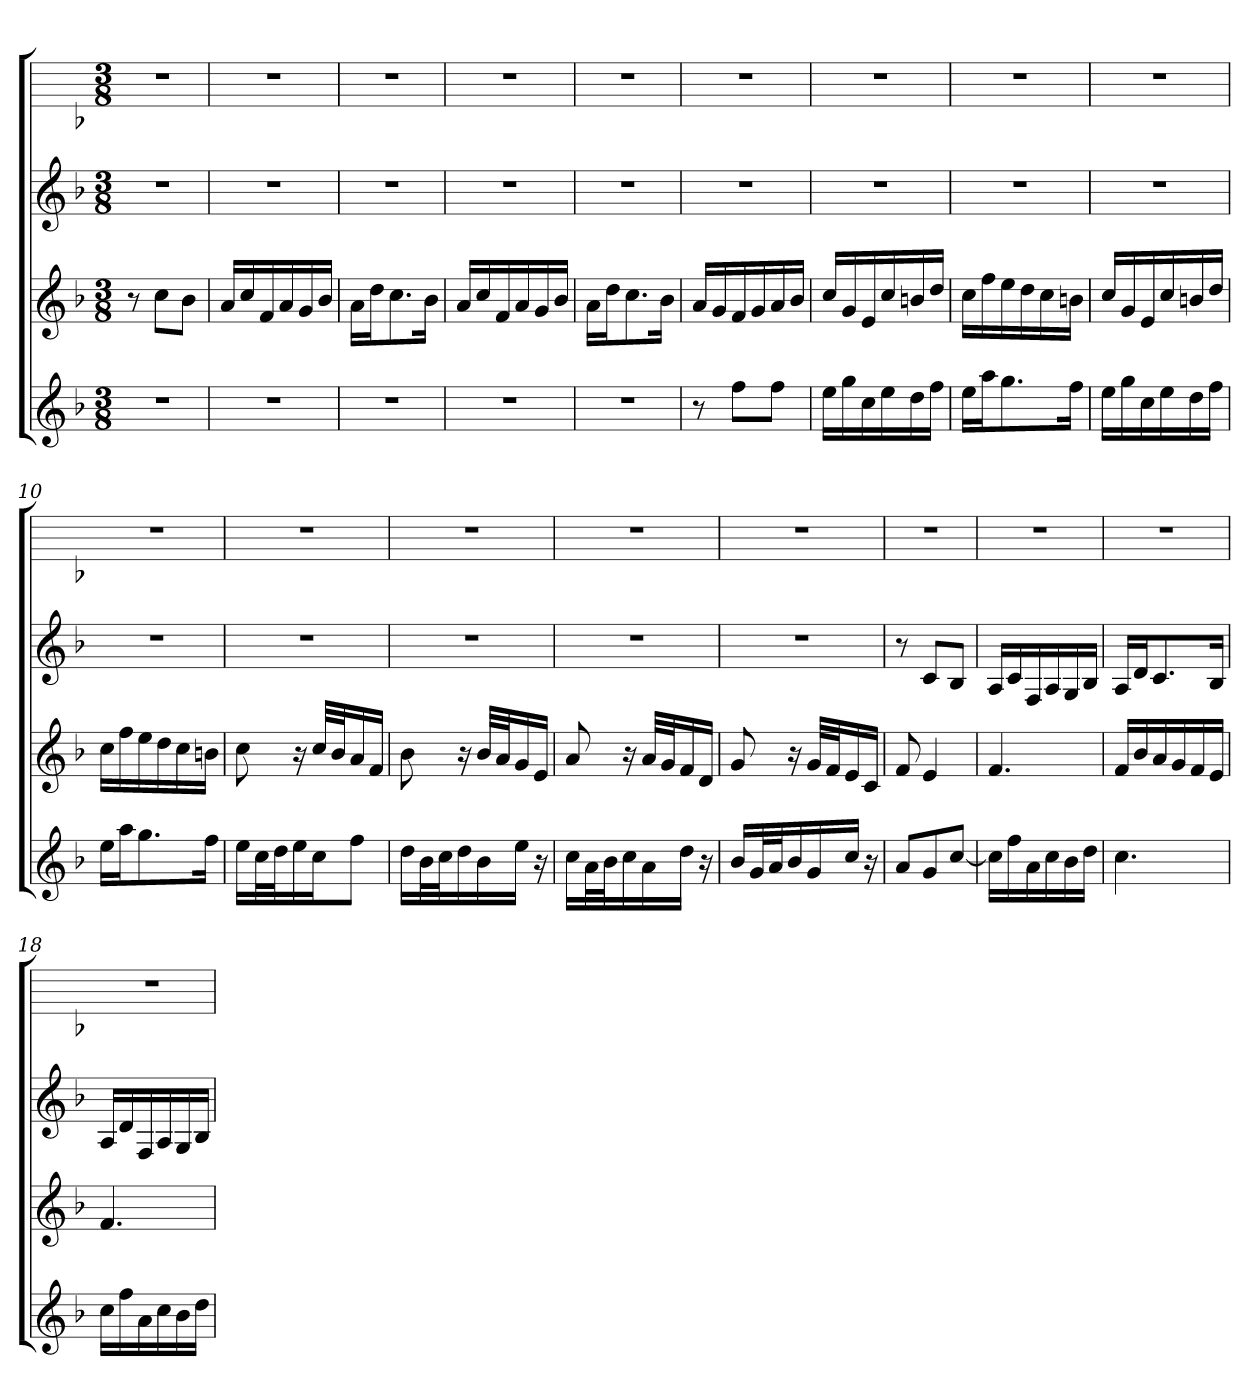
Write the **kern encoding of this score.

**kern	**kern	**kern	**kern
*part4	*part3	*part2	*part1
*staff4	*staff3	*staff2	*staff1
*k[b-]	*k[b-]	*k[b-]	*k[b-]
*M3/8	*M3/8	*M3/8	*M3/8
*MM60	*MM60	*MM60	*MM60
=1	=1	=1	=1
4.r	8r	4.r	4.r
.	8ccL	.	.
.	8b-J	.	.
=2	=2	=2	=2
4.r	16aLL	4.r	4.r
.	16cc	.	.
.	16f	.	.
.	16a	.	.
.	16g	.	.
.	16b-JJ	.	.
=3	=3	=3	=3
4.r	16aLL	4.r	4.r
.	16ddJ	.	.
.	8.cc	.	.
.	16b-Jk	.	.
=4	=4	=4	=4
4.r	16aLL	4.r	4.r
.	16cc	.	.
.	16f	.	.
.	16a	.	.
.	16g	.	.
.	16b-JJ	.	.
=5	=5	=5	=5
4.r	16aLL	4.r	4.r
.	16ddJ	.	.
.	8.cc	.	.
.	16b-Jk	.	.
=6	=6	=6	=6
8r	16aLL	4.r	4.r
.	16g	.	.
8ffL	16f	.	.
.	16g	.	.
8ffJ	16a	.	.
.	16b-JJ	.	.
=7	=7	=7	=7
16eeLL	16ccLL	4.r	4.r
16gg	16g	.	.
16cc	16e	.	.
16ee	16cc	.	.
16dd	16bn	.	.
16ffJJ	16ddJJ	.	.
=8	=8	=8	=8
16eeLL	16ccLL	4.r	4.r
16aaJ	16ff	.	.
8.gg	16ee	.	.
.	16dd	.	.
.	16cc	.	.
16ffJk	16bnJJ	.	.
=9	=9	=9	=9
16eeLL	16ccLL	4.r	4.r
16gg	16g	.	.
16cc	16e	.	.
16ee	16cc	.	.
16dd	16bn	.	.
16ffJJ	16ddJJ	.	.
=10	=10	=10	=10
16eeLL	16ccLL	4.r	4.r
16aaJ	16ff	.	.
8.gg	16ee	.	.
.	16dd	.	.
.	16cc	.	.
16ffJk	16bnJJ	.	.
=11	=11	=11	=11
16eeLL	8cc	4.r	4.r
32ccL	.	.	.
32ddJ	.	.	.
16ee	16r	.	.
16ccJ	32ccLLL	.	.
.	32b-J	.	.
8ffJ	16a	.	.
.	16fJJ	.	.
=12	=12	=12	=12
16ddLL	8b-	4.r	4.r
32b-L	.	.	.
32ccJ	.	.	.
16dd	16r	.	.
16b-	32b-LLL	.	.
.	32aJ	.	.
16eeJJ	16g	.	.
16r	16eJJ	.	.
=13	=13	=13	=13
16ccLL	8a	4.r	4.r
32aL	.	.	.
32b-J	.	.	.
16cc	16r	.	.
16a	32aLLL	.	.
.	32gJ	.	.
16ddJJ	16f	.	.
16r	16dJJ	.	.
=14	=14	=14	=14
16b-LL	8g	4.r	4.r
32gL	.	.	.
32aJ	.	.	.
16b-	16r	.	.
16g	32gLLL	.	.
.	32fJ	.	.
16ccJJ	16e	.	.
16r	16cJJ	.	.
=15	=15	=15	=15
8aL	8f	8r	4.r
8g	4e	8cL	.
[8ccJ	.	8B-J	.
=16	=16	=16	=16
16ccLL]	4.f	16ALL	4.r
16ff	.	16c	.
16a	.	16F	.
16cc	.	16A	.
16b-	.	16G	.
16ddJJ	.	16B-JJ	.
=17	=17	=17	=17
4.cc	16fLL	16ALL	4.r
.	16b-	16dJ	.
.	16a	8.c	.
.	16g	.	.
.	16f	.	.
.	16eJJ	16B-Jk	.
=18	=18	=18	=18
16ccLL	4.f	16ALL	4.r
16ff	.	16d	.
16a	.	16F	.
16cc	.	16A	.
16b-	.	16G	.
16ddJJ	.	16B-JJ	.
=	=	=	=
*-	*-	*-	*-
